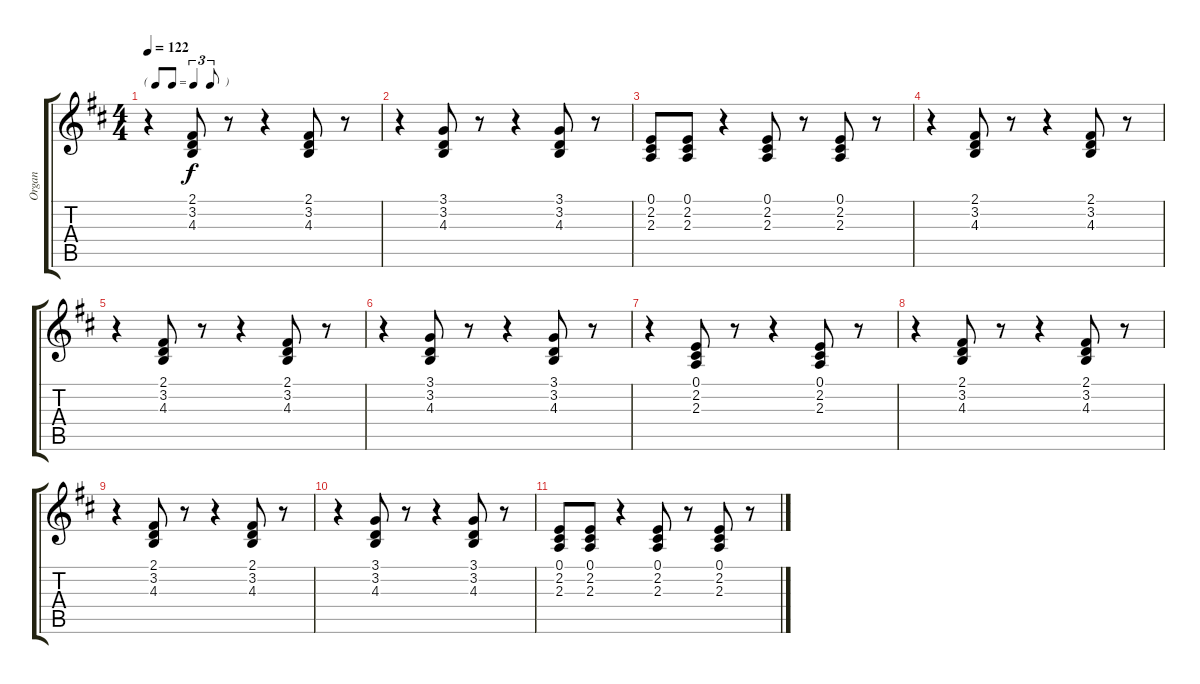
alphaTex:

\track ("Organ" "Organ") {instrument drawbarorgan}
\staff {score tabs}
\tuning (E4 B3 G3 D3 A2 E2) {hide}
\ts (4 4)
\tf triplet8th
\tempo 122
\clef g2
\ks d
r.4{dy f} (2.1 3.2 4.3).8 r.8 r.4 (2.1 3.2 4.3).8 r.8 |
r.4 (3.1 3.2 4.3).8 r.8 r.4 (3.1 3.2 4.3).8 r.8 |
(0.1 2.2 2.3).8 (0.1 2.2 2.3).8 r.4 (0.1 2.2 2.3).8 r.8 (0.1 2.2 2.3).8 r.8 |
r.4 (2.1 3.2 4.3).8 r.8 r.4 (2.1 3.2 4.3).8 r.8 |
r.4 (2.1 3.2 4.3).8 r.8 r.4 (2.1 3.2 4.3).8 r.8 |
r.4 (3.1 3.2 4.3).8 r.8 r.4 (3.1 3.2 4.3).8 r.8 |
r.4 (0.1 2.2 2.3).8 r.8 r.4 (0.1 2.2 2.3).8 r.8 |
r.4 (2.1 3.2 4.3).8 r.8 r.4 (2.1 3.2 4.3).8 r.8 |
r.4 (2.1 3.2 4.3).8 r.8 r.4 (2.1 3.2 4.3).8 r.8 |
r.4 (3.1 3.2 4.3).8 r.8 r.4 (3.1 3.2 4.3).8 r.8 |
(0.1 2.2 2.3).8 (0.1 2.2 2.3).8 r.4 (0.1 2.2 2.3).8 r.8 (0.1 2.2 2.3).8 r.8
